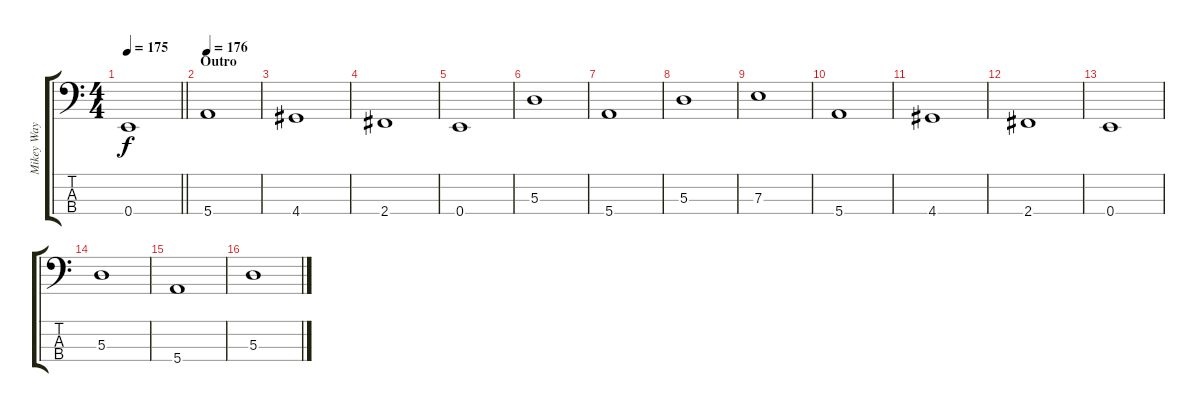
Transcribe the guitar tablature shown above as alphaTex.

\track ("Mikey Way (bass)" "Mikey Way ") {instrument electricbassfinger}
\staff {score tabs}
\tuning (G2 D2 A1 E1) {hide}
\ts (4 4)
\tempo 175
\clef f4
\barLineRight lightlight
\ks c
0.4.1{dy f} |
\section ("" "Outro")
\tempo 176
5.4.1 |
4.4.1 |
2.4.1 |
0.4.1 |
5.3.1 |
5.4.1 |
5.3.1 |
7.3.1 |
5.4.1 |
4.4.1 |
2.4.1 |
0.4.1 |
5.3.1 |
5.4.1 |
5.3.1
